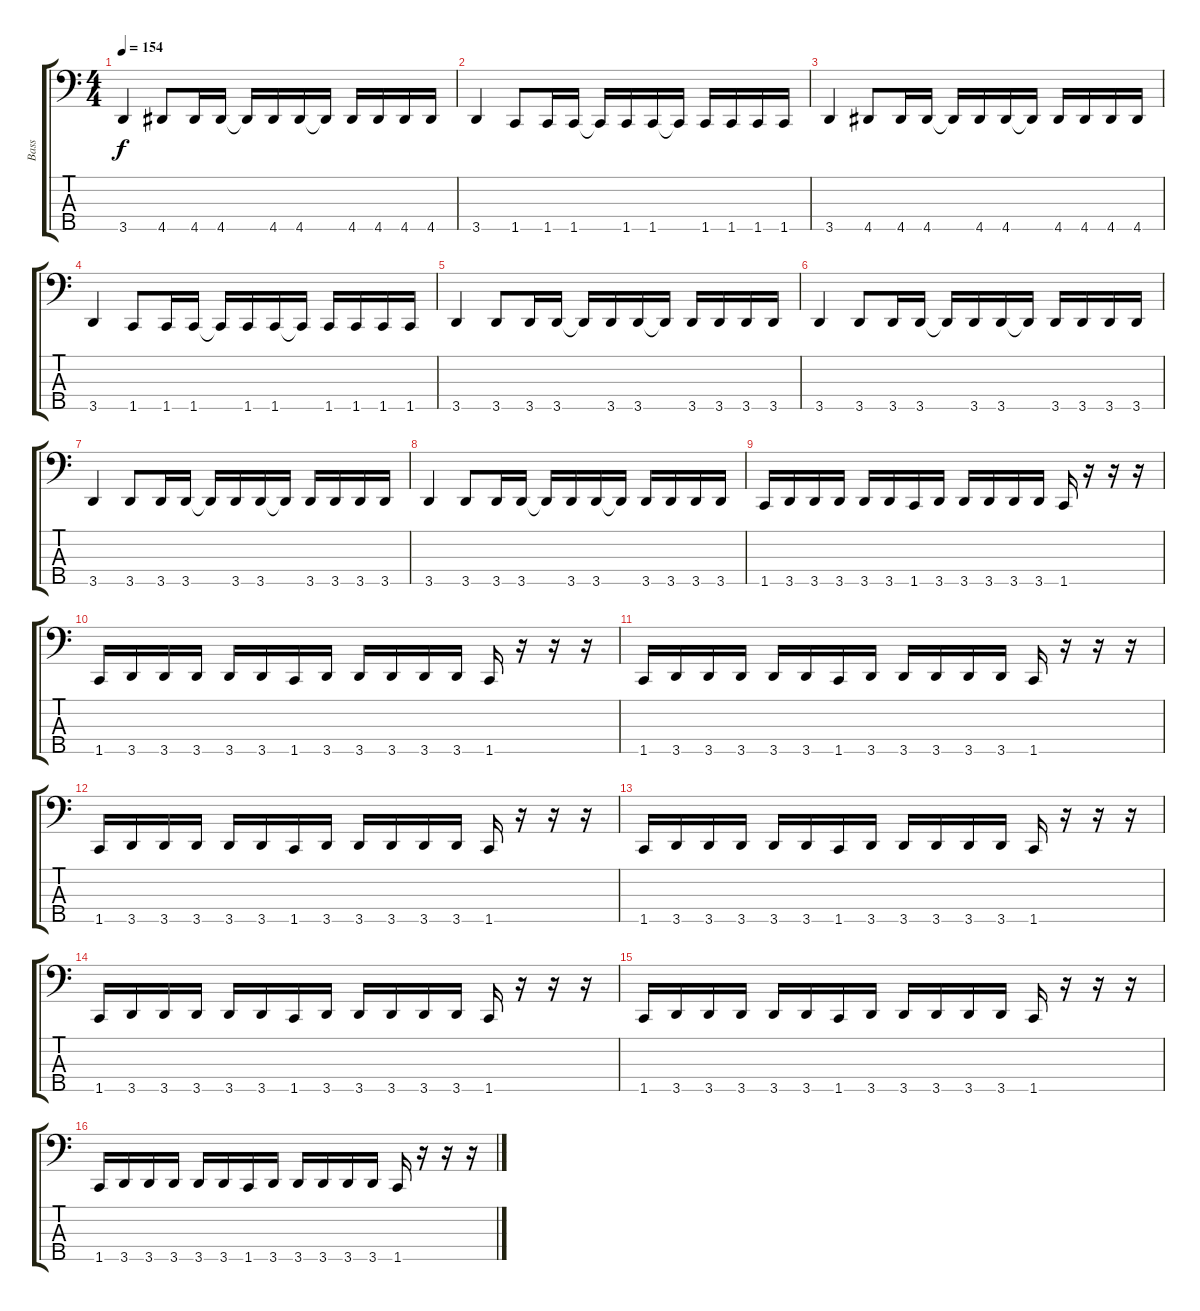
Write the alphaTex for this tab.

\track ("Bass" "Bass") {instrument synthbass2}
\staff {score tabs}
\tuning (G2 D2 A1 E1 B0) {hide}
\ts (4 4)
\tempo 154
\clef f4
\ks c
3.5.4{dy f} 4.5.8 4.5.16 4.5.16 4.5{t}.16 4.5.16 4.5.16 4.5{t}.16 4.5.16 4.5.16 4.5.16 4.5.16 |
3.5.4 1.5.8 1.5.16 1.5.16 1.5{t}.16 1.5.16 1.5.16 1.5{t}.16 1.5.16 1.5.16 1.5.16 1.5.16 |
3.5.4 4.5.8 4.5.16 4.5.16 4.5{t}.16 4.5.16 4.5.16 4.5{t}.16 4.5.16 4.5.16 4.5.16 4.5.16 |
3.5.4 1.5.8 1.5.16 1.5.16 1.5{t}.16 1.5.16 1.5.16 1.5{t}.16 1.5.16 1.5.16 1.5.16 1.5.16 |
3.5.4 3.5.8 3.5.16 3.5.16 3.5{t}.16 3.5.16 3.5.16 3.5{t}.16 3.5.16 3.5.16 3.5.16 3.5.16 |
3.5.4 3.5.8 3.5.16 3.5.16 3.5{t}.16 3.5.16 3.5.16 3.5{t}.16 3.5.16 3.5.16 3.5.16 3.5.16 |
3.5.4 3.5.8 3.5.16 3.5.16 3.5{t}.16 3.5.16 3.5.16 3.5{t}.16 3.5.16 3.5.16 3.5.16 3.5.16 |
3.5.4 3.5.8 3.5.16 3.5.16 3.5{t}.16 3.5.16 3.5.16 3.5{t}.16 3.5.16 3.5.16 3.5.16 3.5.16 |
1.5.16 3.5.16 3.5.16 3.5.16 3.5.16 3.5.16 1.5.16 3.5.16 3.5.16 3.5.16 3.5.16 3.5.16 1.5.16 r.16 r.16 r.16 |
1.5.16 3.5.16 3.5.16 3.5.16 3.5.16 3.5.16 1.5.16 3.5.16 3.5.16 3.5.16 3.5.16 3.5.16 1.5.16 r.16 r.16 r.16 |
1.5.16 3.5.16 3.5.16 3.5.16 3.5.16 3.5.16 1.5.16 3.5.16 3.5.16 3.5.16 3.5.16 3.5.16 1.5.16 r.16 r.16 r.16 |
1.5.16 3.5.16 3.5.16 3.5.16 3.5.16 3.5.16 1.5.16 3.5.16 3.5.16 3.5.16 3.5.16 3.5.16 1.5.16 r.16 r.16 r.16 |
1.5.16 3.5.16 3.5.16 3.5.16 3.5.16 3.5.16 1.5.16 3.5.16 3.5.16 3.5.16 3.5.16 3.5.16 1.5.16 r.16 r.16 r.16 |
1.5.16 3.5.16 3.5.16 3.5.16 3.5.16 3.5.16 1.5.16 3.5.16 3.5.16 3.5.16 3.5.16 3.5.16 1.5.16 r.16 r.16 r.16 |
1.5.16 3.5.16 3.5.16 3.5.16 3.5.16 3.5.16 1.5.16 3.5.16 3.5.16 3.5.16 3.5.16 3.5.16 1.5.16 r.16 r.16 r.16 |
1.5.16 3.5.16 3.5.16 3.5.16 3.5.16 3.5.16 1.5.16 3.5.16 3.5.16 3.5.16 3.5.16 3.5.16 1.5.16 r.16 r.16 r.16
